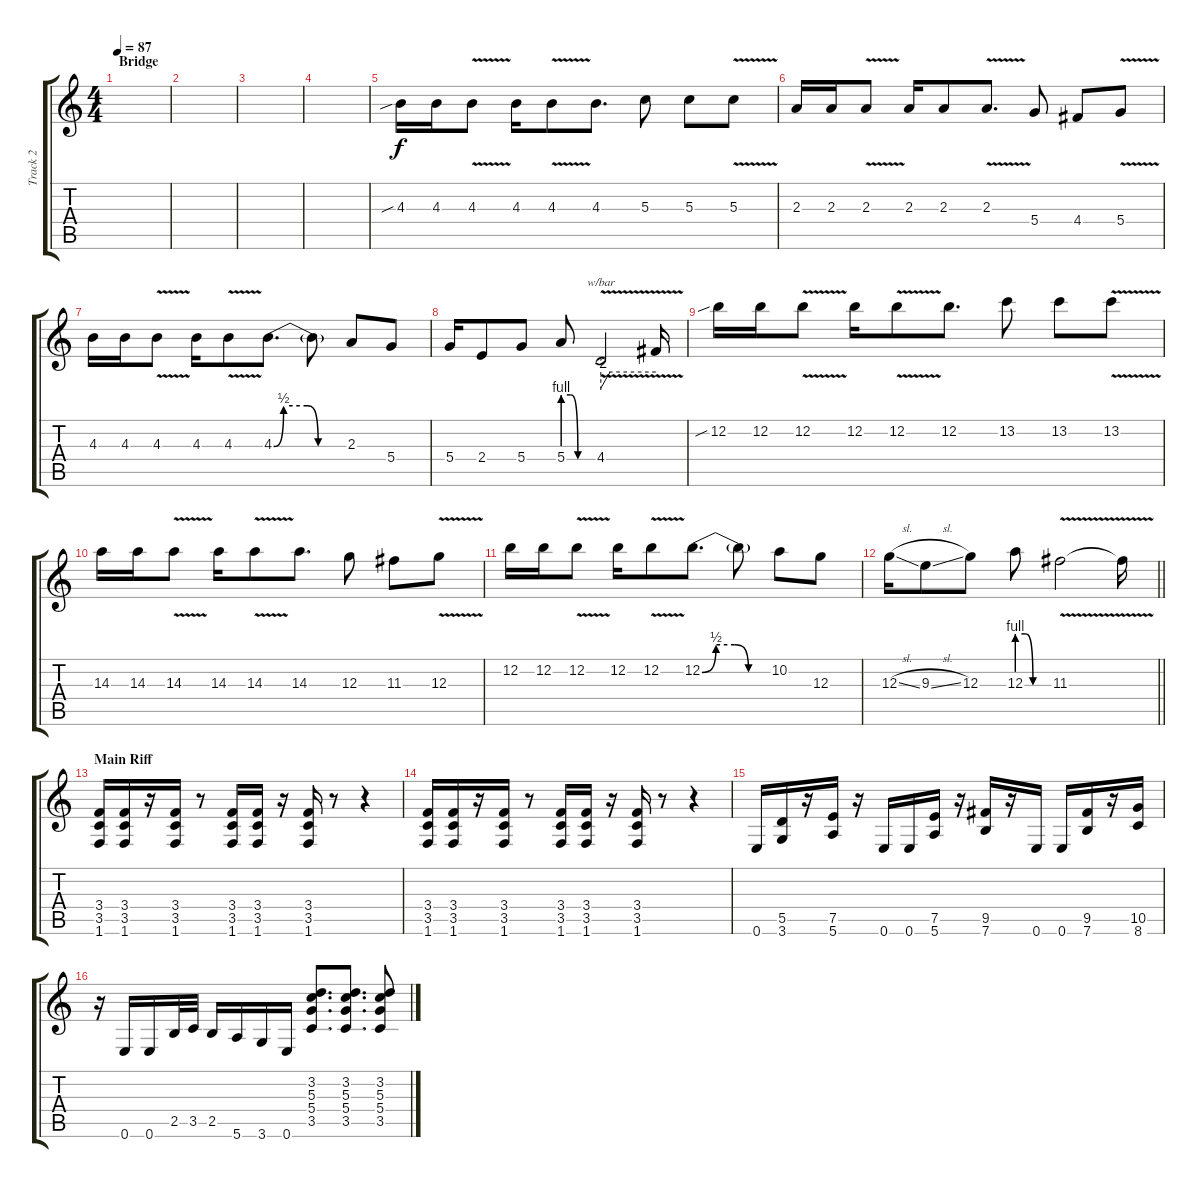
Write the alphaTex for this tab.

\track ("Track 2" "Track 2") {instrument distortionguitar}
\staff {score tabs}
\tuning (E4 B3 G3 D3 A2 E2) {hide}
\ts (4 4)
\section ("" "Bridge")
\tempo 87
\clef g2
\ks c
|
|
|
|
4.3{sib}.16 4.3.16 4.3{v}.8 4.3.16 4.3{v}.8 4.3.8{d} 5.3.8 5.3.8 5.3{v}.8 |
2.3.16 2.3.16 2.3{v}.8 2.3.16 2.3.8 2.3{v}.8{d} 5.4.8 4.4.8 5.4{v}.8 |
4.3.16 4.3.16 4.3{v}.8 4.3.16 4.3{v}.8 4.3{be (custom 0 0 8 2 27 2 36 0 45 0 60 0)}.8{d} 4.3{t}.8 2.3.8 5.4.8 |
5.4.16 2.4.8 5.4.8 5.4{be (custom 0 4 15 4 30 0 60 0)}.8 4.4{v}.2{tbe (custom default 0 -8 10 0 60 0)} 4.4{t}.16 |
12.2{sib}.16 12.2.16 12.2{v}.8 12.2.16 12.2{v}.8 12.2.8{d} 13.2.8 13.2.8 13.2{v}.8 |
14.3.16 14.3.16 14.3{v}.8 14.3.16 14.3{v}.8 14.3.8{d} 12.3.8 11.3.8 12.3{v}.8 |
12.2.16 12.2.16 12.2{v}.8 12.2.16 12.2{v}.8 12.2{be (custom 0 0 12 2 28 2 40 0 60 0)}.8{d} 12.2{t}.8 10.2.8 12.3.8 |
\barLineRight lightlight
12.3{sl}.16 9.3{sl}.8 12.3.8 12.3{be (custom 0 4 15 4 30 0 60 0)}.8 11.3{v}.2 11.3{t}.16 |
\section ("" "Main Riff")
(3.4 3.5 1.6).16 (3.4 3.5 1.6).16 r.16 (3.4 3.5 1.6).16 r.8 (3.4 3.5 1.6).16 (3.4 3.5 1.6).16 r.16 (3.4 3.5 1.6).16 r.8 r.4 |
(3.4 3.5 1.6).16 (3.4 3.5 1.6).16 r.16 (3.4 3.5 1.6).16 r.8 (3.4 3.5 1.6).16 (3.4 3.5 1.6).16 r.16 (3.4 3.5 1.6).16 r.8 r.4 |
0.6.16 (5.5 3.6).16 r.16 (7.5 5.6).16 r.16 0.6.16 0.6.16 (7.5 5.6).16 r.16 (9.5 7.6).16 r.16 0.6.16 0.6.16 (9.5 7.6).16 r.16 (10.5 8.6).16 |
r.16 0.6.16 0.6.16 2.5.32 3.5.32 2.5.16 5.6.16 3.6.16 0.6.16 (3.2 5.3 5.4 3.5).8{d} (3.2 5.3 5.4 3.5).8{d} (3.2 5.3 5.4 3.5).8
